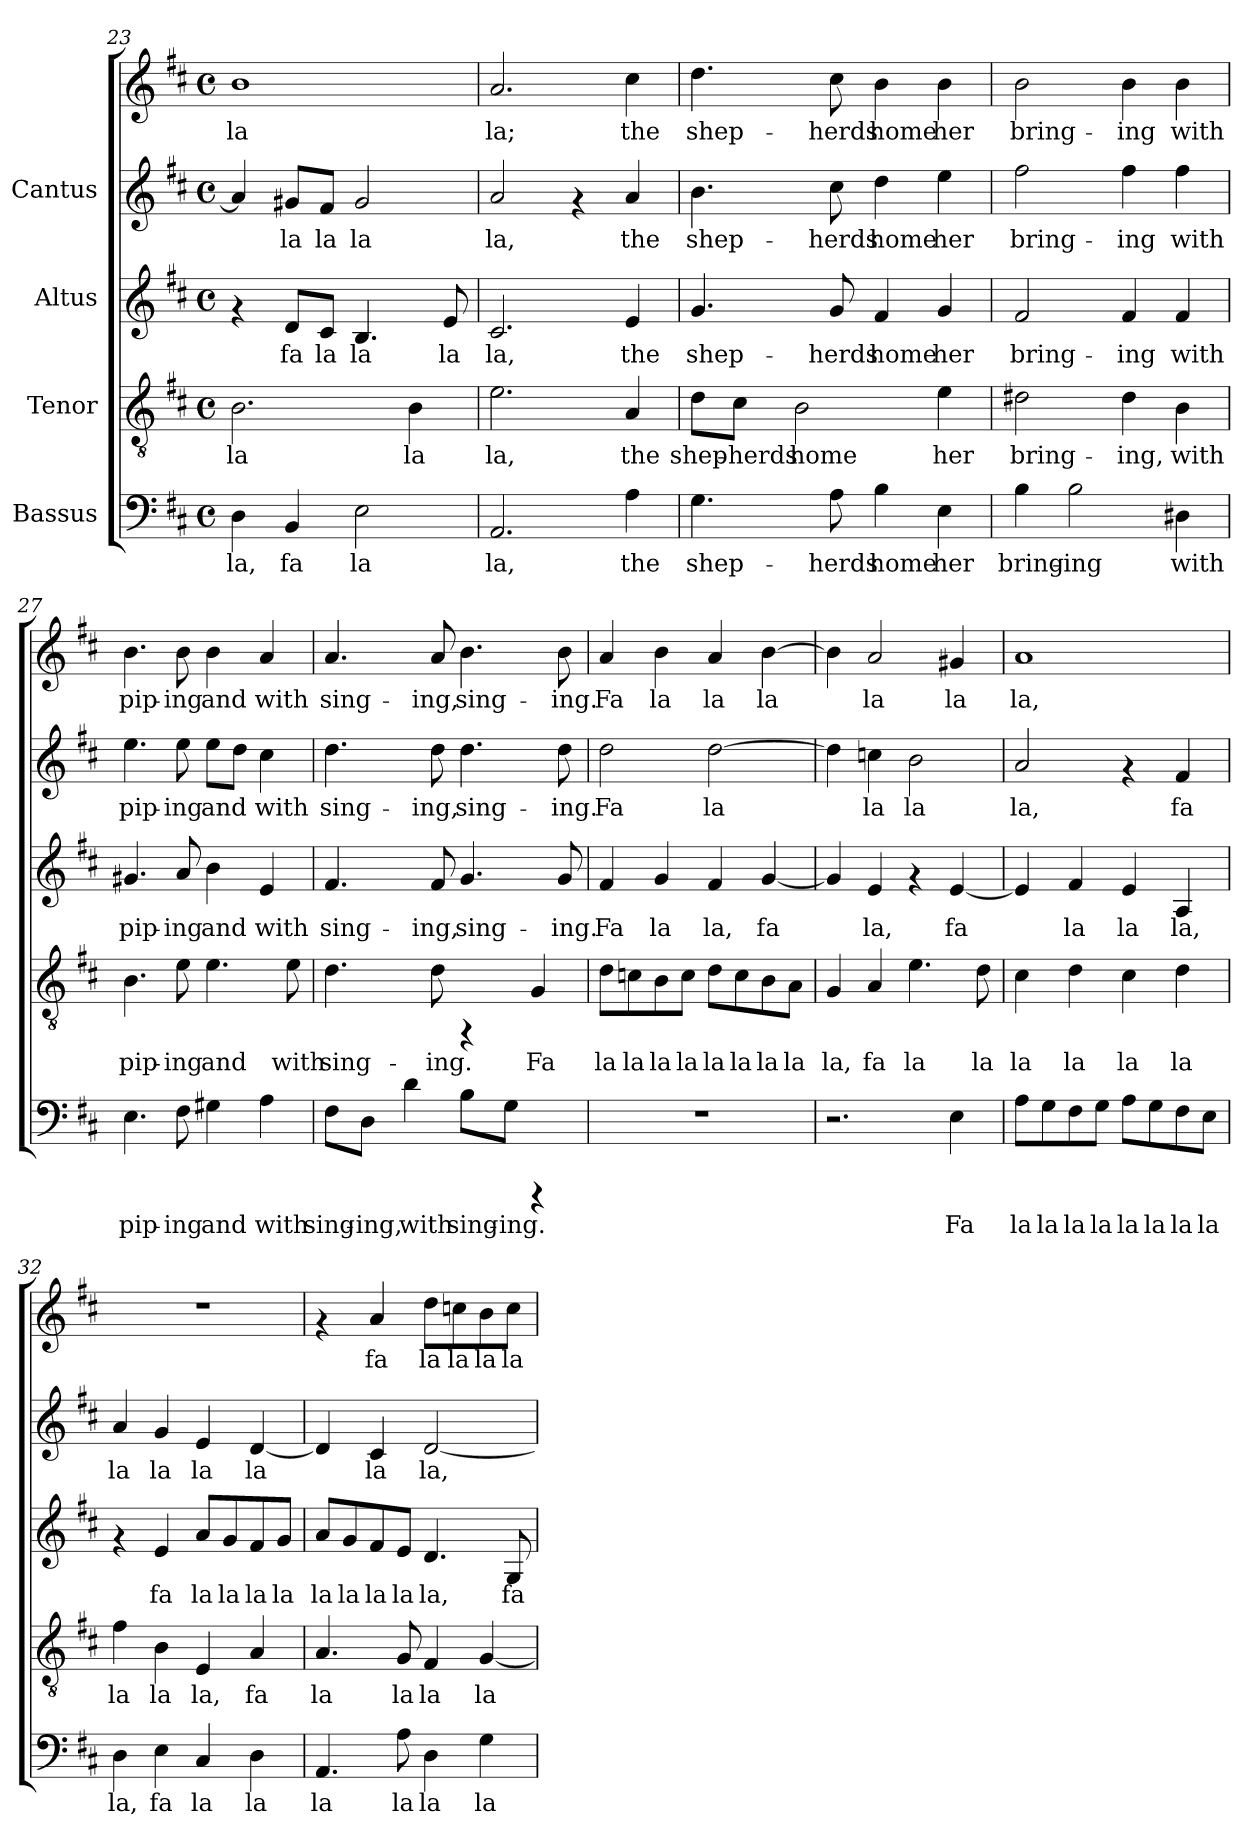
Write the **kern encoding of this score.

**kern	**text	**kern	**text	**kern	**text	**kern	**text	**kern	**text
*part4	*part4	*part3	*part3	*part2	*part2	*part1	*part1	*part1	*part1
*staff5	*staff5	*staff4	*staff4	*staff3	*staff3	*staff2	*staff2	*staff1	*staff1
*I"Bassus	*	*I"Tenor	*	*I"Altus	*	*I"Cantus	*	*	*
*clefF4	*	*clefGv2	*	*clefG2	*	*clefG2	*	*clefG2	*
*k[f#c#]	*	*k[f#c#]	*	*k[f#c#]	*	*k[f#c#]	*	*k[f#c#]	*
*D:	*	*D:	*	*D:	*	*D:	*	*D:	*
*M4/4	*	*M4/4	*	*M4/4	*	*M4/4	*	*M4/4	*
*met(c)	*	*met(c)	*	*met(c)	*	*met(c)	*	*met(c)	*
=23	=23	=23	=23	=23	=23	=23	=23	=23	=23
!	!LO:LY:b:cj	!	!LO:LY:b:cj	!	!	!	!LO:LY:b:cj	!	!LO:LY:b:cj
4D\	la,	2.B\	la	4rf	.	4a/]	.	1b	la
!	!LO:LY:b:cj	!	!	!	!LO:LY:b:cj	!	!LO:LY:b:cj	!	!
4BB/	fa	.	.	8d/L	fa	8g#X/L	la	.	.
!	!	!	!	!	!LO:LY:b:cj	!	!LO:LY:b:cj	!	!
.	.	.	.	8c#/J	la	8f#/J	la	.	.
!	!LO:LY:b:cj	!	!	!	!LO:LY:b:cj	!	!LO:LY:b:cj	!	!
2E\	la	.	.	4.B/	la	2g#/	la	.	.
!	!	!	!LO:LY:b:cj	!	!	!	!	!	!
.	.	4B\	la	.	.	.	.	.	.
!	!	!	!	!	!LO:LY:b:cj	!	!	!	!
.	.	.	.	8e/	la	.	.	.	.
=24	=24	=24	=24	=24	=24	=24	=24	=24	=24
!	!LO:LY:b:cj	!	!LO:LY:b:cj	!	!LO:LY:b:cj	!	!LO:LY:b:cj	!	!LO:LY:b:cj
2.AA/	la,	2.e\	la,	2.c#/	la,	2a/	la,	2.a/	la;
.	.	.	.	.	.	4rf	.	.	.
!	!LO:LY:b:cj	!	!LO:LY:b:cj	!	!LO:LY:b:cj	!	!LO:LY:b:cj	!	!LO:LY:b:cj
4A\	the	4A/	the	4e/	the	4a/	the	4cc#\	the
=25	=25	=25	=25	=25	=25	=25	=25	=25	=25
!	!LO:LY:b:cj	!	!LO:LY:b:cj	!	!LO:LY:b:cj	!	!LO:LY:b:cj	!	!LO:LY:b:cj
4.G\	shep-	8d\L	shep-	4.g/	shep-	4.b\	shep-	4.dd\	shep-
!	!	!	!LO:LY:b:cj	!	!	!	!	!	!
.	.	8c#\J	-herds	.	.	.	.	.	.
!	!	!	!LO:LY:b:cj	!	!	!	!	!	!
.	.	2B\	home	.	.	.	.	.	.
!	!LO:LY:b:cj	!	!	!	!LO:LY:b:cj	!	!LO:LY:b:cj	!	!LO:LY:b:cj
8A\	-herds	.	.	8g/	-herds	8cc#\	-herds	8cc#\	-herds
!	!LO:LY:b:cj	!	!	!	!LO:LY:b:cj	!	!LO:LY:b:cj	!	!LO:LY:b:cj
4B\	home	.	.	4f#/	home	4dd\	home	4b\	home
!	!LO:LY:b:cj	!	!LO:LY:b:cj	!	!LO:LY:b:cj	!	!LO:LY:b:cj	!	!LO:LY:b:cj
4E\	her	4e\	her	4g/	her	4ee\	her	4b\	her
!!LO:PB:g=z
=26	=26	=26	=26	=26	=26	=26	=26	=26	=26
!	!LO:LY:b:cj	!	!LO:LY:b:cj	!	!LO:LY:b:cj	!	!LO:LY:b:cj	!	!LO:LY:b:cj
4B\	bring-	2d#X\	bring-	2f#/	bring-	2ff#\	bring-	2b\	bring-
!	!LO:LY:b:cj	!	!	!	!	!	!	!	!
2B\	-ing	.	.	.	.	.	.	.	.
!	!	!	!LO:LY:b:cj	!	!LO:LY:b:cj	!	!LO:LY:b:cj	!	!LO:LY:b:cj
.	.	4d#\	-ing,	4f#/	-ing	4ff#\	-ing	4b\	-ing
!	!LO:LY:b:cj	!	!LO:LY:b:cj	!	!LO:LY:b:cj	!	!LO:LY:b:cj	!	!LO:LY:b:cj
4D#X\	with	4B\	with	4f#/	with	4ff#\	with	4b\	with
=27	=27	=27	=27	=27	=27	=27	=27	=27	=27
!	!LO:LY:b:cj	!	!LO:LY:b:cj	!	!LO:LY:b:cj	!	!LO:LY:b:cj	!	!LO:LY:b:cj
4.E\	pip-	4.B\	pip-	4.g#X/	pip-	4.ee\	pip-	4.b\	pip-
!	!LO:LY:b:cj	!	!LO:LY:b:cj	!	!LO:LY:b:cj	!	!LO:LY:b:cj	!	!LO:LY:b:cj
8F#\	-ing	8e\	-ing	8a/	-ing	8ee\	-ing	8b\	-ing
!	!LO:LY:b:cj	!	!LO:LY:b:cj	!	!LO:LY:b:cj	!	!LO:LY:b:cj	!	!LO:LY:b:cj
4G#X\	and	4.e\	and	4b\	and	8ee\L	and	4b\	and
!	!	!	!	!	!	!	!LO:LY:b:cj	!	!
.	.	.	.	.	.	8dd\J	.	.	.
!	!LO:LY:b:cj	!	!	!	!LO:LY:b:cj	!	!LO:LY:b:cj	!	!LO:LY:b:cj
4A\	with	.	.	4e/	with	4cc#\	with	4a/	with
!	!	!	!LO:LY:b:cj	!	!	!	!	!	!
.	.	8e\	with	.	.	.	.	.	.
=28	=28	=28	=28	=28	=28	=28	=28	=28	=28
!	!LO:LY:b:cj	!	!LO:LY:b:cj	!	!LO:LY:b:cj	!	!LO:LY:b:cj	!	!LO:LY:b:cj
8F#\L	sing-	4.d\	sing-	4.f#/	sing-	4.dd\	sing-	4.a/	sing-
!	!LO:LY:b:cj	!	!	!	!	!	!	!	!
8D\J	-ing,	.	.	.	.	.	.	.	.
!	!LO:LY:b:cj	!	!	!	!	!	!	!	!
4d\	with	.	.	.	.	.	.	.	.
!	!	!	!LO:LY:b:cj	!	!LO:LY:b:cj	!	!LO:LY:b:cj	!	!LO:LY:b:cj
.	.	8d\	-ing.	8f#/	-ing,	8dd\	-ing,	8a/	-ing,
!	!LO:LY:b:cj	!	!	!	!LO:LY:b:cj	!	!LO:LY:b:cj	!	!LO:LY:b:cj
8B\L	sing-	4rFF	.	4.g/	sing-	4.dd\	sing-	4.b\	sing-
!	!LO:LY:b:cj	!	!	!	!	!	!	!	!
8G\J	-ing.	.	.	.	.	.	.	.	.
!	!	!	!LO:LY:b:cj	!	!	!	!	!	!
4rCCC	.	4G/	Fa	.	.	.	.	.	.
!	!	!	!	!	!LO:LY:b:cj	!	!LO:LY:b:cj	!	!LO:LY:b:cj
.	.	.	.	8g/	-ing.	8dd\	-ing.	8b\	-ing.
=29	=29	=29	=29	=29	=29	=29	=29	=29	=29
!	!	!	!LO:LY:b:cj	!	!LO:LY:b:cj	!	!LO:LY:b:cj	!	!LO:LY:b:cj
1r	.	8d\L	la	4f#/	Fa	2dd\	Fa	4a/	Fa
!	!	!	!LO:LY:b:cj	!	!	!	!	!	!
.	.	8cn\	la	.	.	.	.	.	.
!	!	!	!LO:LY:b:cj	!	!LO:LY:b:cj	!	!	!	!LO:LY:b:cj
.	.	8B\	la	4g/	la	.	.	4b\	la
!	!	!	!LO:LY:b:cj	!	!	!	!	!	!
.	.	8c\J	la	.	.	.	.	.	.
!	!	!	!LO:LY:b:cj	!	!LO:LY:b:cj	!	!LO:LY:b:cj	!	!LO:LY:b:cj
.	.	8d\L	la	4f#/	la,	[>2dd\	la	4a/	la
!	!	!	!LO:LY:b:cj	!	!	!	!	!	!
.	.	8c\	la	.	.	.	.	.	.
!	!	!	!LO:LY:b:cj	!	!LO:LY:b:cj	!	!	!	!LO:LY:b:cj
.	.	8B\	la	[<4g/	fa	.	.	[>4b\	la
!	!	!	!LO:LY:b:cj	!	!	!	!	!	!
.	.	8A\J	la	.	.	.	.	.	.
!!LO:LB:g=z
=30	=30	=30	=30	=30	=30	=30	=30	=30	=30
!	!	!	!LO:LY:b:cj	!	!LO:LY:b:cj	!	!LO:LY:b:cj	!	!LO:LY:b:cj
2.r	.	4G/	la,	4g/]	.	4dd\]	.	4b\]	.
!	!	!	!LO:LY:b:cj	!	!LO:LY:b:cj	!	!LO:LY:b:cj	!	!LO:LY:b:cj
.	.	4A/	fa	4e/	la,	4ccn\	la	2a/	la
!	!	!	!LO:LY:b:cj	!	!	!	!LO:LY:b:cj	!	!
.	.	4.e\	la	4rf	.	2b\	la	.	.
!	!LO:LY:b:cj	!	!	!	!LO:LY:b:cj	!	!	!	!LO:LY:b:cj
4E\	Fa	.	.	[<4e/	fa	.	.	4g#X/	la
!	!	!	!LO:LY:b:cj	!	!	!	!	!	!
.	.	8d\	la	.	.	.	.	.	.
=31	=31	=31	=31	=31	=31	=31	=31	=31	=31
!	!LO:LY:b:cj	!	!LO:LY:b:cj	!	!LO:LY:b:cj	!	!LO:LY:b:cj	!	!LO:LY:b:cj
8A\L	la	4c#\	la	4e/]	.	2a/	la,	1a	la,
!	!LO:LY:b:cj	!	!	!	!	!	!	!	!
8G\	la	.	.	.	.	.	.	.	.
!	!LO:LY:b:cj	!	!LO:LY:b:cj	!	!LO:LY:b:cj	!	!	!	!
8F#\	la	4d\	la	4f#/	la	.	.	.	.
!	!LO:LY:b:cj	!	!	!	!	!	!	!	!
8G\J	la	.	.	.	.	.	.	.	.
!	!LO:LY:b:cj	!	!LO:LY:b:cj	!	!LO:LY:b:cj	!	!	!	!
8A\L	la	4c#\	la	4e/	la	4rf	.	.	.
!	!LO:LY:b:cj	!	!	!	!	!	!	!	!
8G\	la	.	.	.	.	.	.	.	.
!	!LO:LY:b:cj	!	!LO:LY:b:cj	!	!LO:LY:b:cj	!	!LO:LY:b:cj	!	!
8F#\	la	4d\	la	4A/	la,	4f#/	fa	.	.
!	!LO:LY:b:cj	!	!	!	!	!	!	!	!
8E\J	la	.	.	.	.	.	.	.	.
=32	=32	=32	=32	=32	=32	=32	=32	=32	=32
!	!LO:LY:b:cj	!	!LO:LY:b:cj	!	!	!	!LO:LY:b:cj	!	!
4D\	la,	4f#\	la	4rf	.	4a/	la	1r	.
!	!LO:LY:b:cj	!	!LO:LY:b:cj	!	!LO:LY:b:cj	!	!LO:LY:b:cj	!	!
4E\	fa	4B\	la	4e/	fa	4g/	la	.	.
!	!LO:LY:b:cj	!	!LO:LY:b:cj	!	!LO:LY:b:cj	!	!LO:LY:b:cj	!	!
4C#/	la	4E/	la,	8a/L	la	4e/	la	.	.
!	!	!	!	!	!LO:LY:b:cj	!	!	!	!
.	.	.	.	8g/	la	.	.	.	.
!	!LO:LY:b:cj	!	!LO:LY:b:cj	!	!LO:LY:b:cj	!	!LO:LY:b:cj	!	!
4D\	la	4A/	fa	8f#/	la	[<4d/	la	.	.
!	!	!	!	!	!LO:LY:b:cj	!	!	!	!
.	.	.	.	8g/J	la	.	.	.	.
=33	=33	=33	=33	=33	=33	=33	=33	=33	=33
!	!LO:LY:b:cj	!	!LO:LY:b:cj	!	!LO:LY:b:cj	!	!LO:LY:b:cj	!	!
4.AA/	la	4.A/	la	8a/L	la	4d/]	.	4rf	.
!	!	!	!	!	!LO:LY:b:cj	!	!	!	!
.	.	.	.	8g/	la	.	.	.	.
!	!	!	!	!	!LO:LY:b:cj	!	!LO:LY:b:cj	!	!LO:LY:b:cj
.	.	.	.	8f#/	la	4c#/	la	4a/	fa
!	!LO:LY:b:cj	!	!LO:LY:b:cj	!	!LO:LY:b:cj	!	!	!	!
8A\	la	8G/	la	8e/J	la	.	.	.	.
!	!LO:LY:b:cj	!	!LO:LY:b:cj	!	!LO:LY:b:cj	!	!LO:LY:b:cj	!	!LO:LY:b:cj
4D\	la	4F#/	la	4.d/	la,	[<2d/	la,	8dd\L	la
!	!	!	!	!	!	!	!	!	!LO:LY:b:cj
.	.	.	.	.	.	.	.	8ccn\	la
!	!LO:LY:b:cj	!	!LO:LY:b:cj	!	!	!	!	!	!LO:LY:b:cj
4G\	la	[<4G/	la	.	.	.	.	8b\	la
!	!	!	!	!	!LO:LY:b:cj	!	!	!	!LO:LY:b:cj
.	.	.	.	8G/	fa	.	.	8cc\J	la
=	=	=	=	=	=	=	=	=	=
*-	*-	*-	*-	*-	*-	*-	*-	*-	*-
